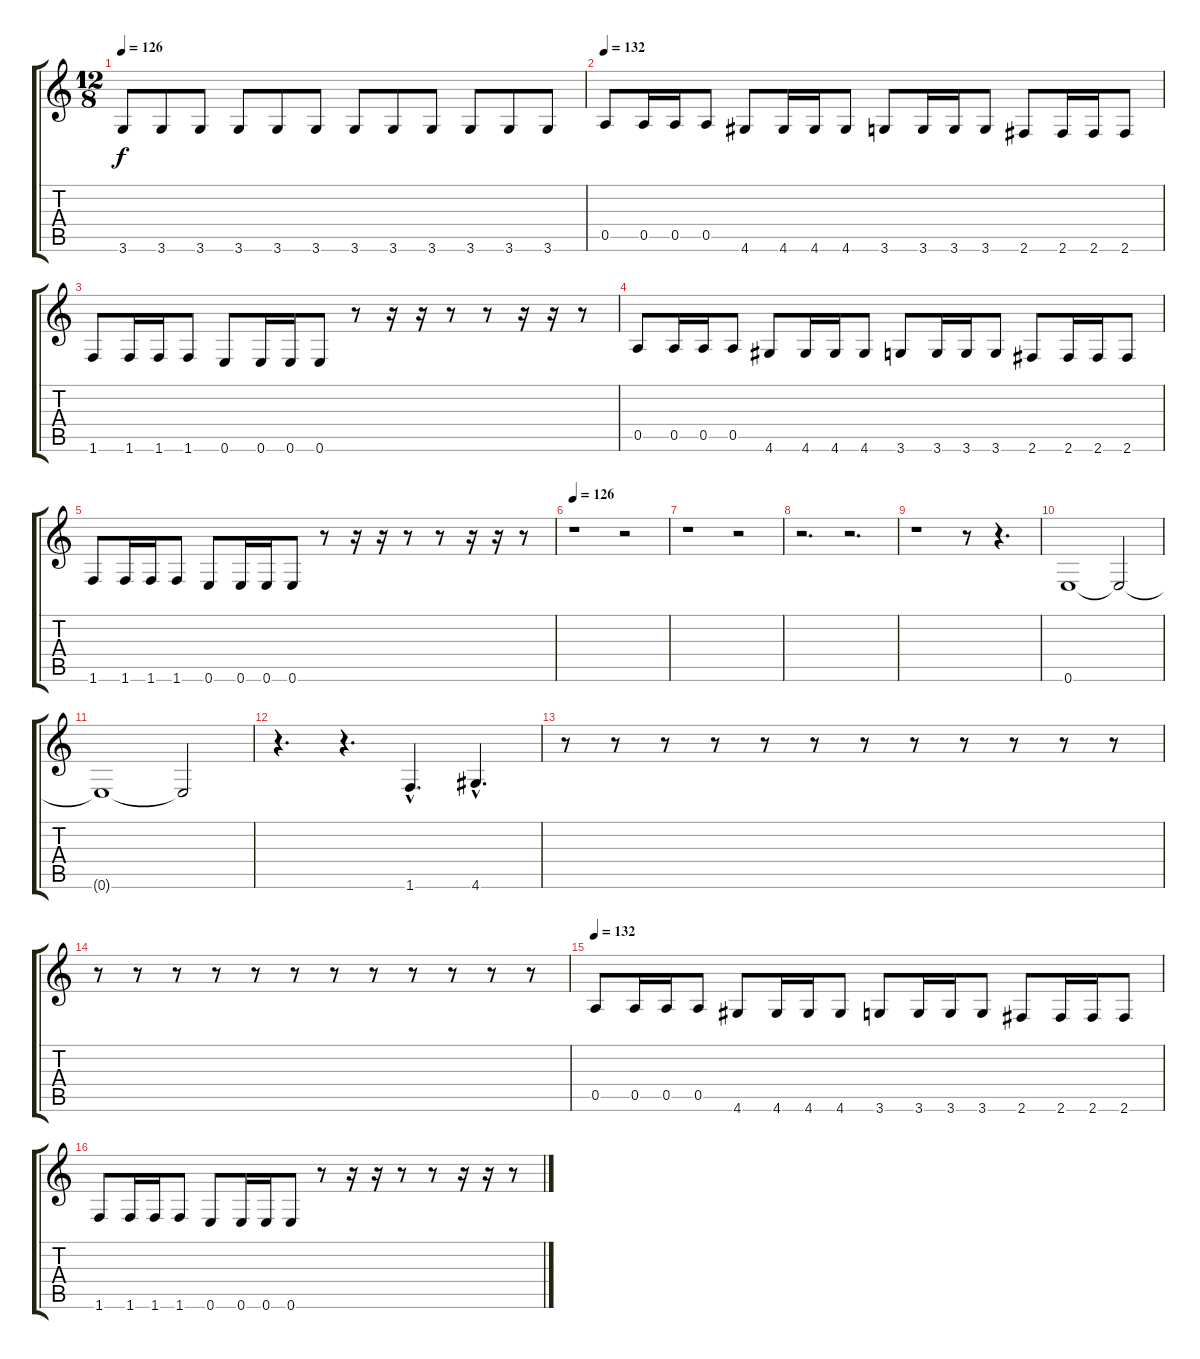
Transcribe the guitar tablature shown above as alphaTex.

\track "" {instrument electricbasspick}
\staff {score tabs}
\tuning (E4 B3 G3 D3 A2 E2) {hide}
\ts (12 8)
\tempo 126
\clef g2
\ks c
3.6.8{dy f} 3.6.8 3.6.8 3.6.8 3.6.8 3.6.8 3.6.8 3.6.8 3.6.8 3.6.8 3.6.8 3.6.8 |
\tempo 132
0.5.8 0.5.16 0.5.16 0.5.8 4.6.8 4.6.16 4.6.16 4.6.8 3.6.8 3.6.16 3.6.16 3.6.8 2.6.8 2.6.16 2.6.16 2.6.8 |
1.6.8 1.6.16 1.6.16 1.6.8 0.6.8 0.6.16 0.6.16 0.6.8 r.8 r.16 r.16 r.8 r.8 r.16 r.16 r.8 |
0.5.8 0.5.16 0.5.16 0.5.8 4.6.8 4.6.16 4.6.16 4.6.8 3.6.8 3.6.16 3.6.16 3.6.8 2.6.8 2.6.16 2.6.16 2.6.8 |
1.6.8 1.6.16 1.6.16 1.6.8 0.6.8 0.6.16 0.6.16 0.6.8 r.8 r.16 r.16 r.8 r.8 r.16 r.16 r.8 |
\tempo 126
r.1 r.2 |
r.1 r.2 |
r.2{d} r.2{d} |
r.1 r.8 r.4{d} |
0.6.1 0.6{t}.2 |
0.6{t}.1 0.6{t}.2 |
r.4{d} r.4{d} 1.6{hac}.4{d} 4.6{hac}.4{d} |
r.8 r.8 r.8 r.8 r.8 r.8 r.8 r.8 r.8 r.8 r.8 r.8 |
r.8 r.8 r.8 r.8 r.8 r.8 r.8 r.8 r.8 r.8 r.8 r.8 |
\tempo 132
0.5.8 0.5.16 0.5.16 0.5.8 4.6.8 4.6.16 4.6.16 4.6.8 3.6.8 3.6.16 3.6.16 3.6.8 2.6.8 2.6.16 2.6.16 2.6.8 |
1.6.8 1.6.16 1.6.16 1.6.8 0.6.8 0.6.16 0.6.16 0.6.8 r.8 r.16 r.16 r.8 r.8 r.16 r.16 r.8
